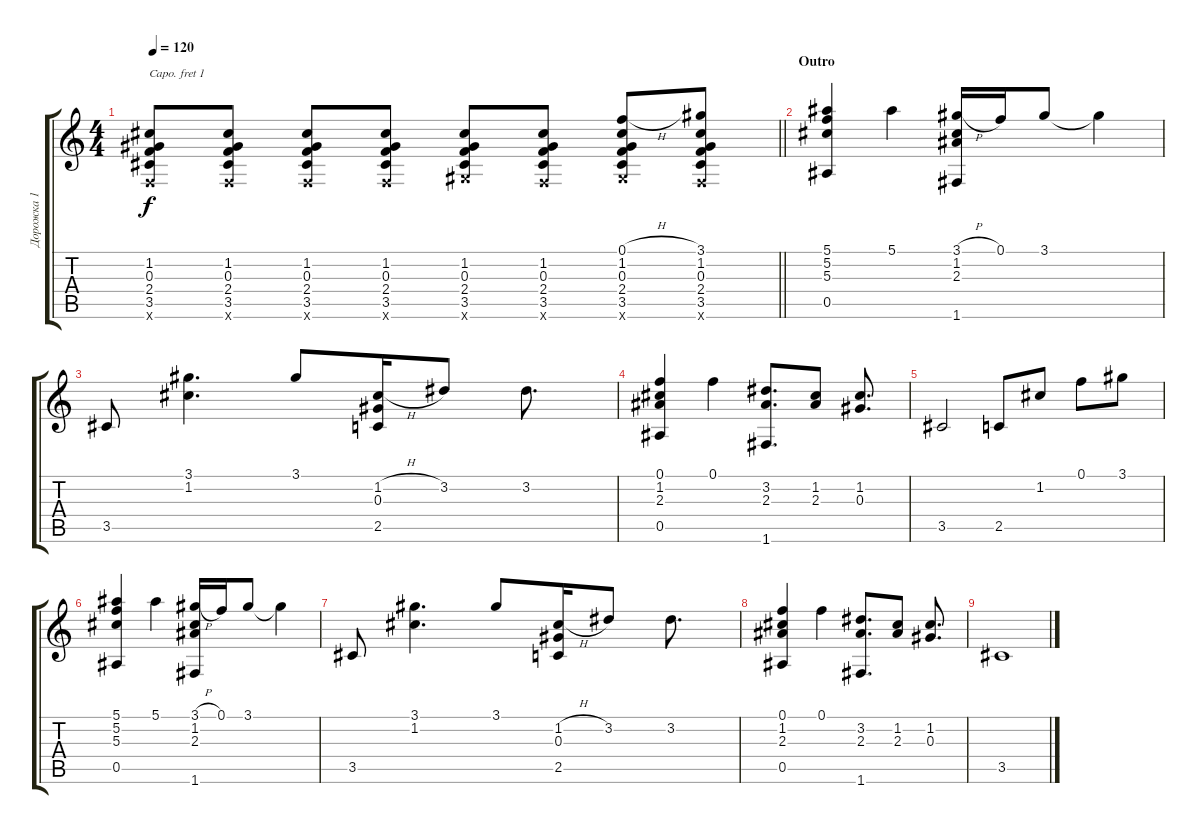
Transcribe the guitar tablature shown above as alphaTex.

\track ("Дорожка 1" "Дорожка 1") {instrument acousticguitarsteel}
\staff {score tabs}
\capo 1
\tuning (E4 B3 G3 D3 A2 E2) {hide}
\ts (4 4)
\tempo 120
\clef g2
\barLineRight lightlight
\ks c
(1.2 0.3 2.4 3.5 0.6{x}).8{dy f} (1.2 0.3 2.4 3.5 0.6{x}).8 (1.2 0.3 2.4 3.5 0.6{x}).8 (1.2 0.3 2.4 3.5 0.6{x}).8 (1.2 0.3 2.4 3.5 3.6{x}).8 (1.2 0.3 2.4 3.5 0.6{x}).8 (0.1{h} 1.2 0.3 2.4 3.5 3.6{x}).8 (3.1 1.2 0.3 2.4 3.5 0.6{x}).8 |
\section ("" "Outro")
(5.1 5.2 5.3 0.5).4 5.1.4 (3.1{h} 1.2 2.3 1.6).16 0.1.16 3.1.8 3.1{t}.4 |
3.5.8 (3.1 1.2).4{d} 3.1.8 (1.2{h} 0.3 2.5).16 3.2.8 3.2.8{d} |
(0.1 1.2 2.3 0.5).4 0.1.4 (3.2 2.3 1.6).8{d} (1.2 2.3).8 (1.2 0.3).8{d} |
3.5.2 2.5.8 1.2.8 0.1.8 3.1.8 |
(5.1 5.2 5.3 0.5).4 5.1.4 (3.1{h} 1.2 2.3 1.6).16 0.1.16 3.1.8 3.1{t}.4 |
3.5.8 (3.1 1.2).4{d} 3.1.8 (1.2{h} 0.3 2.5).16 3.2.8 3.2.8{d} |
(0.1 1.2 2.3 0.5).4 0.1.4 (3.2 2.3 1.6).8{d} (1.2 2.3).8 (1.2 0.3).8{d} |
3.5.1
